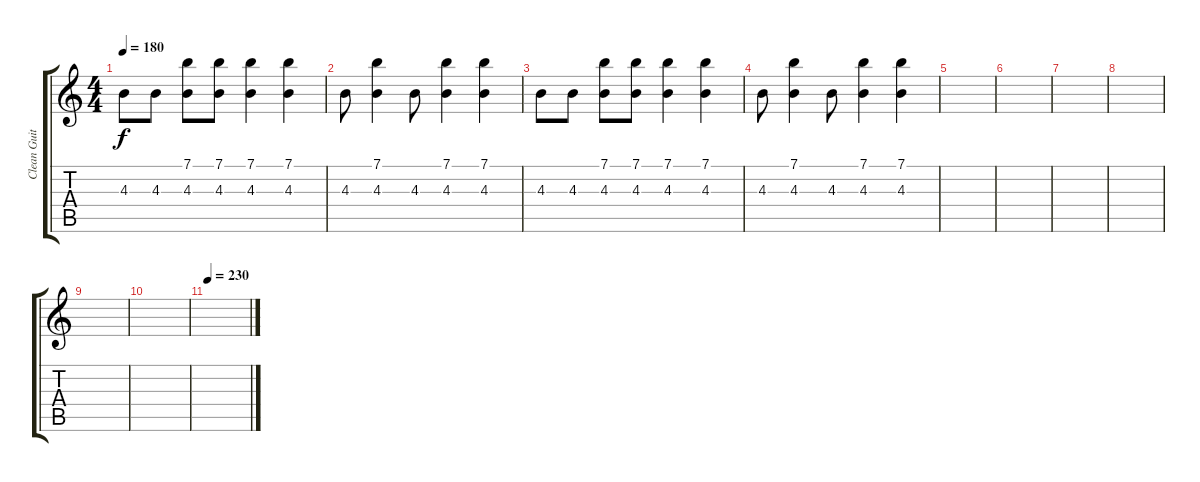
\track ("Clean Guitar 1" "Clean Guit") {instrument electricguitarclean}
\staff {score tabs}
\tuning (E4 B3 G3 D3 A2 E2) {hide}
\ts (4 4)
\tempo 180
\clef g2
\ks c
4.3.8{dy f} 4.3.8 (7.1 4.3).8 (7.1 4.3).8 (7.1 4.3).4 (7.1 4.3).4 |
4.3.8 (7.1 4.3).4 4.3.8 (7.1 4.3).4 (7.1 4.3).4 |
4.3.8 4.3.8 (7.1 4.3).8 (7.1 4.3).8 (7.1 4.3).4 (7.1 4.3).4 |
4.3.8 (7.1 4.3).4 4.3.8 (7.1 4.3).4 (7.1 4.3).4 |
|
|
|
|
|
|
\tempo 230
